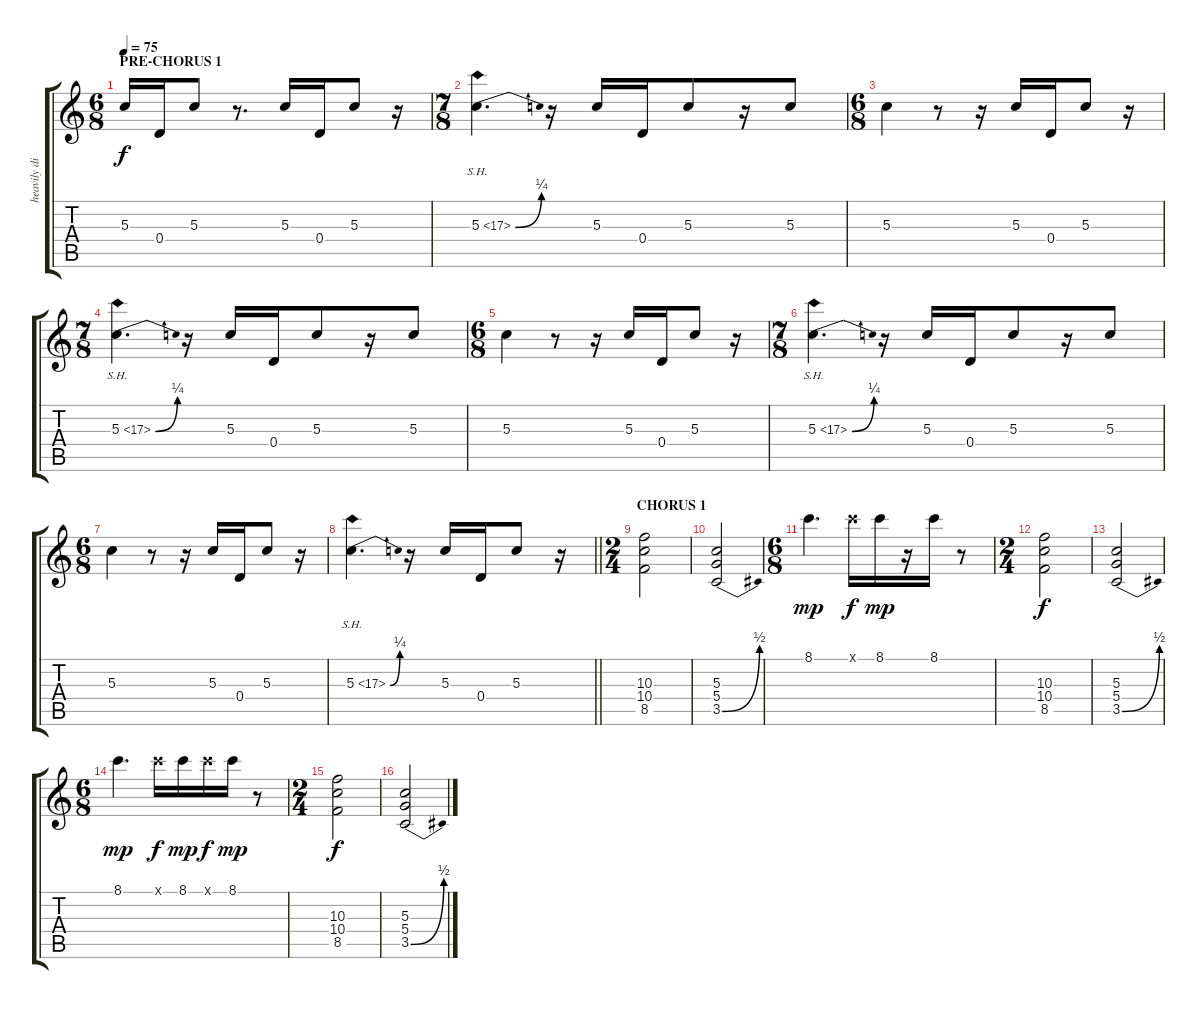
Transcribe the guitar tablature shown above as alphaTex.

\track ("heavily distorted guitar" "heavily di") {instrument overdrivenguitar}
\staff {score tabs}
\tuning (E4 B3 G3 D3 A2 E2) {hide}
\ts (6 8)
\section ("" "PRE-CHORUS 1")
\tempo 75
\clef g2
\ks c
5.3.16{dy f} 0.4.16 5.3.8 r.8{d} 5.3.16 0.4.16 5.3.8 r.16 |
\ts (7 8)
5.3{be (bend 0 0 60 1) sh 12}.4{d} r.16 5.3.16{beam merge} 0.4.16 5.3.8 r.16 5.3.8 |
\ts (6 8)
5.3.4 r.8 r.16 5.3.16 0.4.16 5.3.8 r.16 |
\ts (7 8)
5.3{be (bend 0 0 60 1) sh 12}.4{d} r.16 5.3.16{beam merge} 0.4.16 5.3.8 r.16 5.3.8 |
\ts (6 8)
5.3.4 r.8 r.16 5.3.16 0.4.16 5.3.8 r.16 |
\ts (7 8)
5.3{be (bend 0 0 60 1) sh 12}.4{d} r.16 5.3.16{beam merge} 0.4.16 5.3.8 r.16 5.3.8 |
\ts (6 8)
5.3.4 r.8 r.16 5.3.16 0.4.16 5.3.8 r.16 |
\barLineRight lightlight
5.3{be (bend 0 0 60 1) sh 12}.4{d} r.16 5.3.16{beam merge} 0.4.16 5.3.8 r.16 |
\ts (2 4)
\section ("" "CHORUS 1")
(10.3 10.4 8.5).2 |
(5.3 5.4 3.5{be (bend 0 0 60 2)}).2 |
\ts (6 8)
8.1.4{d dy mp} 8.1{x}.16{dy f} 8.1.16{dy mp} r.16 8.1.16 r.8 |
\ts (2 4)
(10.3 10.4 8.5).2{dy f} |
(5.3 5.4 3.5{be (bend 0 0 60 2)}).2 |
\ts (6 8)
8.1.4{d dy mp} 8.1{x}.16{dy f} 8.1.16{dy mp} 8.1{x}.16{dy f} 8.1.16{dy mp} r.8 |
\ts (2 4)
(10.3 10.4 8.5).2{dy f} |
(5.3 5.4 3.5{be (bend 0 0 60 2)}).2
